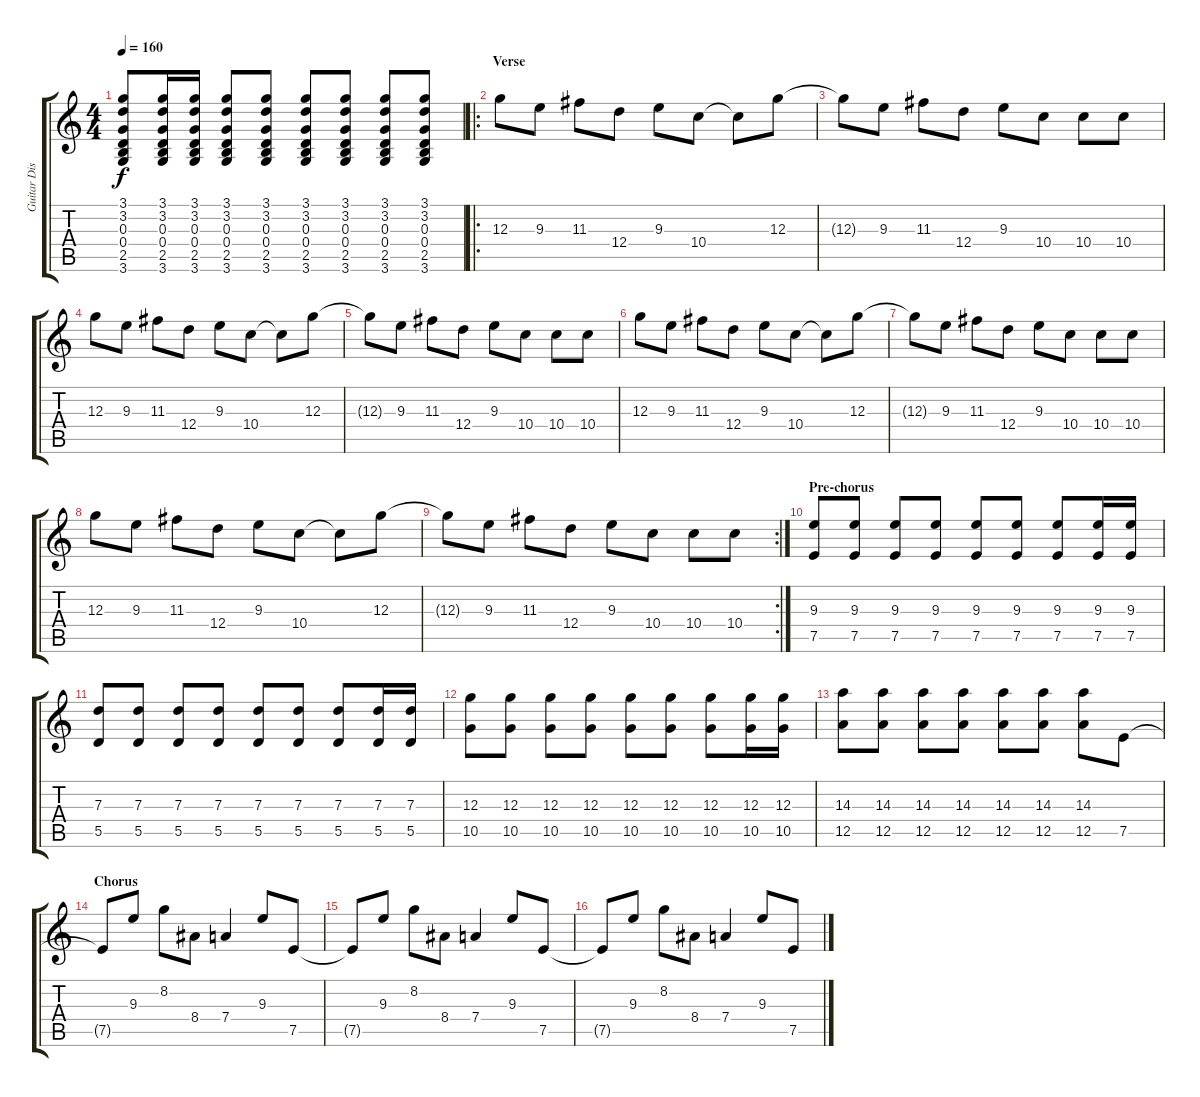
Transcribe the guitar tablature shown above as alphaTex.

\track ("Guitar Distortion" "Guitar Dis") {instrument distortionguitar}
\staff {score tabs}
\tuning (E4 B3 G3 D3 A2 E2) {hide}
\ts (4 4)
\tempo 160
\clef g2
\ks c
(3.1 3.2 0.3 0.4 2.5 3.6).8{dy f} (3.1 3.2 0.3 0.4 2.5 3.6).16 (3.1 3.2 0.3 0.4 2.5 3.6).16 (3.1 3.2 0.3 0.4 2.5 3.6).8 (3.1 3.2 0.3 0.4 2.5 3.6).8 (3.1 3.2 0.3 0.4 2.5 3.6).8 (3.1 3.2 0.3 0.4 2.5 3.6).8 (3.1 3.2 0.3 0.4 2.5 3.6).8 (3.1 3.2 0.3 0.4 2.5 3.6).8 |
\ro
\section ("" "Verse")
12.3.8 9.3.8 11.3.8 12.4.8 9.3.8 10.4.8 10.4{t}.8 12.3.8 |
12.3{t}.8 9.3.8 11.3.8 12.4.8 9.3.8 10.4.8 10.4.8 10.4.8 |
12.3.8 9.3.8 11.3.8 12.4.8 9.3.8 10.4.8 10.4{t}.8 12.3.8 |
12.3{t}.8 9.3.8 11.3.8 12.4.8 9.3.8 10.4.8 10.4.8 10.4.8 |
12.3.8 9.3.8 11.3.8 12.4.8 9.3.8 10.4.8 10.4{t}.8 12.3.8 |
12.3{t}.8 9.3.8 11.3.8 12.4.8 9.3.8 10.4.8 10.4.8 10.4.8 |
12.3.8 9.3.8 11.3.8 12.4.8 9.3.8 10.4.8 10.4{t}.8 12.3.8 |
\rc 2
12.3{t}.8 9.3.8 11.3.8 12.4.8 9.3.8 10.4.8 10.4.8 10.4.8 |
\section ("" "Pre-chorus")
(9.3 7.5).8 (9.3 7.5).8 (9.3 7.5).8 (9.3 7.5).8 (9.3 7.5).8 (9.3 7.5).8 (9.3 7.5).8 (9.3 7.5).16 (9.3 7.5).16 |
(7.3 5.5).8 (7.3 5.5).8 (7.3 5.5).8 (7.3 5.5).8 (7.3 5.5).8 (7.3 5.5).8 (7.3 5.5).8 (7.3 5.5).16 (7.3 5.5).16 |
(12.3 10.5).8 (12.3 10.5).8 (12.3 10.5).8 (12.3 10.5).8 (12.3 10.5).8 (12.3 10.5).8 (12.3 10.5).8 (12.3 10.5).16 (12.3 10.5).16 |
(14.3 12.5).8 (14.3 12.5).8 (14.3 12.5).8 (14.3 12.5).8 (14.3 12.5).8 (14.3 12.5).8 (14.3 12.5).8 7.5.8 |
\section ("" "Chorus")
7.5{t}.8 9.3.8 8.2.8 8.4.8 7.4.4 9.3.8 7.5.8 |
7.5{t}.8 9.3.8 8.2.8 8.4.8 7.4.4 9.3.8 7.5.8 |
7.5{t}.8 9.3.8 8.2.8 8.4.8 7.4.4 9.3.8 7.5.8
